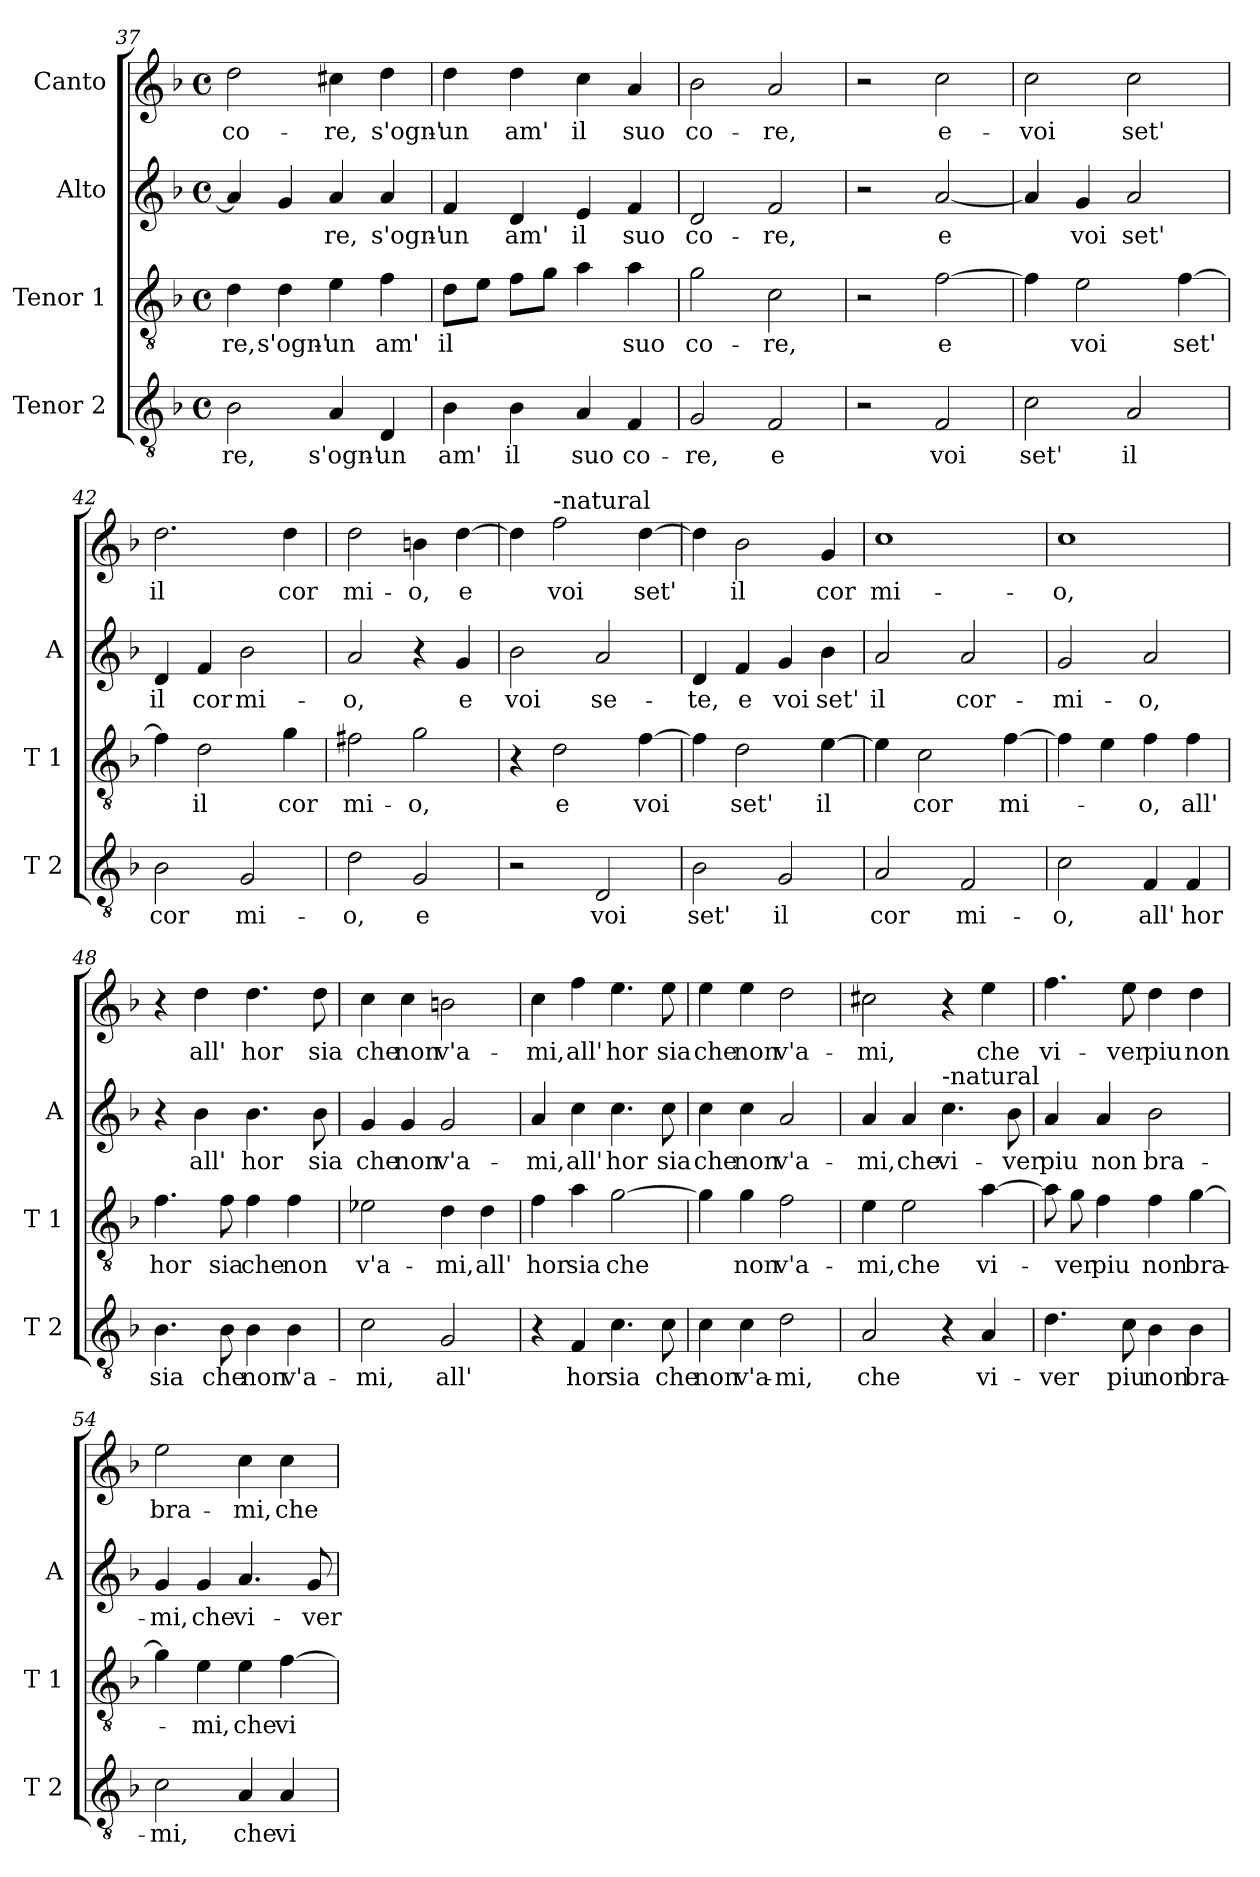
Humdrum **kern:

**kern	**text	**kern	**text	**kern	**text	**kern	**text
*part4	*part4	*part3	*part3	*part2	*part2	*part1	*part1
*staff4	*staff4	*staff3	*staff3	*staff2	*staff2	*staff1	*staff1
*I"Tenor 2	*	*I"Tenor 1	*	*I"Alto	*	*I"Canto	*
*I'T 2	*	*I'T 1	*	*I'A	*	*	*
*clefGv2	*	*clefGv2	*	*clefG2	*	*clefG2	*
*k[b-]	*	*k[b-]	*	*k[b-]	*	*k[b-]	*
*F:	*	*F:	*	*F:	*	*F:	*
*M4/4	*	*M4/4	*	*M4/4	*	*M4/4	*
*met(c)	*	*met(c)	*	*met(c)	*	*met(c)	*
=37	=37	=37	=37	=37	=37	=37	=37
!	!LO:LY:b	!	!LO:LY:b	!	!	!	!LO:LY:b
2B-\	-re,	4d\	-re,	4a/]	.	2dd\	co-
!	!	!	!LO:LY:b	!	!	!	!
.	.	4d\	s'ogn'-	4g/	.	.	.
!	!LO:LY:b	!	!LO:LY:b	!	!LO:LY:b	!	!LO:LY:b
4A/	s'ogn'-	4e\	-un	4a/	-re,	4cc#X\	-re,
!	!LO:LY:b	!	!LO:LY:b	!	!LO:LY:b	!	!LO:LY:b
4D/	-un	4f\	am'	4a/	s'ogn'-	4dd\	s'ogn'-
!!LO:PB:g=z
=38	=38	=38	=38	=38	=38	=38	=38
!	!LO:LY:b	!	!LO:LY:b	!	!LO:LY:b	!	!LO:LY:b
4B-\	am'	8d\L	il	4f/	-un	4dd\	-un
.	.	8e\J	.	.	.	.	.
!	!LO:LY:b	!	!	!	!LO:LY:b	!	!LO:LY:b
4B-\	il	8f\L	.	4d/	am'	4dd\	am'
.	.	8g\J	.	.	.	.	.
!	!LO:LY:b	!	!	!	!LO:LY:b	!	!LO:LY:b
4A/	suo	4a\	.	4e/	il	4cc\	il
!	!LO:LY:b	!	!LO:LY:b	!	!LO:LY:b	!	!LO:LY:b
4F/	co-	4a\	suo	4f/	suo	4a/	suo
=39	=39	=39	=39	=39	=39	=39	=39
!	!LO:LY:b	!	!LO:LY:b	!	!LO:LY:b	!	!LO:LY:b
2G/	-re,	2g\	co-	2d/	co-	2b-\	co-
!	!LO:LY:b	!	!LO:LY:b	!	!LO:LY:b	!	!LO:LY:b
2F/	e	2c\	-re,	2f/	-re,	2a/	-re,
=40	=40	=40	=40	=40	=40	=40	=40
2r	.	2r	.	2r	.	2r	.
!	!LO:LY:b	!	!LO:LY:b	!	!LO:LY:b	!	!LO:LY:b
2F/	voi	[2f\	e	[2a/	e	2cc\	e-
=41	=41	=41	=41	=41	=41	=41	=41
!	!LO:LY:b	!	!	!	!	!	!LO:LY:b
2c\	set'	4f\]	.	4a/]	.	2cc\	-voi
!	!	!	!LO:LY:b	!	!LO:LY:b	!	!
.	.	2e\	voi	4g/	voi	.	.
!	!LO:LY:b	!	!	!	!LO:LY:b	!	!LO:LY:b
2A/	il	.	.	2a/	set'	2cc\	set'
!	!	!	!LO:LY:b	!	!	!	!
.	.	[4f\	set'	.	.	.	.
=42	=42	=42	=42	=42	=42	=42	=42
!	!LO:LY:b	!	!	!	!LO:LY:b	!	!LO:LY:b
2B-\	cor	4f\]	.	4d/	il	2.dd\	il
!	!	!	!LO:LY:b	!	!LO:LY:b	!	!
.	.	2d\	il	4f/	cor	.	.
!	!LO:LY:b	!	!	!	!LO:LY:b	!	!
2G/	mi-	.	.	2b-\	mi-	.	.
!	!	!	!LO:LY:b	!	!	!	!LO:LY:b
.	.	4g\	cor	.	.	4dd\	cor
=43	=43	=43	=43	=43	=43	=43	=43
!	!LO:LY:b	!	!LO:LY:b	!	!LO:LY:b	!	!LO:LY:b
2d\	-o,	2f#X\	mi-	2a/	-o,	2dd\	mi-
!	!LO:LY:b	!	!LO:LY:b	!	!	!	!LO:LY:b
2G/	e	2g\	-o,	4r	.	4bn\	-o,
!	!	!	!	!	!LO:LY:b	!	!LO:LY:b
.	.	.	.	4g/	e	[4dd\	e
!!LO:LB:g=z
=44	=44	=44	=44	=44	=44	=44	=44
!	!	!	!	!	!LO:LY:b	!	!
2r	.	4r	.	2b-\	voi	4dd\]	.
!	!	!	!	!	!	!LO:TX:a:t=-natural	!
!	!	!	!LO:LY:b	!	!	!	!LO:LY:b
.	.	2d\	e	.	.	2ff\	voi
!	!LO:LY:b	!	!	!	!LO:LY:b	!	!
2D/	voi	.	.	2a/	se-	.	.
!	!	!	!LO:LY:b	!	!	!	!LO:LY:b
.	.	[4f\	voi	.	.	[4dd\	set'
=45	=45	=45	=45	=45	=45	=45	=45
!	!LO:LY:b	!	!	!	!LO:LY:b	!	!
2B-\	set'	4f\]	.	4d/	-te,	4dd\]	.
!	!	!	!LO:LY:b	!	!LO:LY:b	!	!LO:LY:b
.	.	2d\	set'	4f/	e	2b-\	il
!	!LO:LY:b	!	!	!	!LO:LY:b	!	!
2G/	il	.	.	4g/	voi	.	.
!	!	!	!LO:LY:b	!	!LO:LY:b	!	!LO:LY:b
.	.	[4e\	il	4b-\	set'	4g/	cor
=46	=46	=46	=46	=46	=46	=46	=46
!	!LO:LY:b	!	!	!	!LO:LY:b	!	!LO:LY:b
2A/	cor	4e\]	.	2a/	il	1cc	mi-
!	!	!	!LO:LY:b	!	!	!	!
.	.	2c\	cor	.	.	.	.
!	!LO:LY:b	!	!	!	!LO:LY:b	!	!
2F/	mi-	.	.	2a/	cor-	.	.
!	!	!	!LO:LY:b	!	!	!	!
.	.	[4f\	mi-	.	.	.	.
=47	=47	=47	=47	=47	=47	=47	=47
!	!LO:LY:b	!	!	!	!LO:LY:b	!	!LO:LY:b
2c\	-o,	4f\]	.	2g/	-mi-	1cc	-o,
.	.	4e\	.	.	.	.	.
!	!LO:LY:b	!	!LO:LY:b	!	!LO:LY:b	!	!
4F/	all'	4f\	-o,	2a/	-o,	.	.
!	!LO:LY:b	!	!LO:LY:b	!	!	!	!
4F/	hor	4f\	all'	.	.	.	.
=48	=48	=48	=48	=48	=48	=48	=48
!	!LO:LY:b	!	!LO:LY:b	!	!	!	!
4.B-\	sia	4.f\	hor	4r	.	4r	.
!	!	!	!	!	!LO:LY:b	!	!LO:LY:b
.	.	.	.	4b-\	all'	4dd\	all'
!	!LO:LY:b	!	!LO:LY:b	!	!	!	!
8B-\	che	8f\	sia	.	.	.	.
!	!LO:LY:b	!	!LO:LY:b	!	!LO:LY:b	!	!LO:LY:b
4B-\	non	4f\	che	4.b-\	hor	4.dd\	hor
!	!LO:LY:b	!	!LO:LY:b	!	!	!	!
4B-\	v'a-	4f\	non	.	.	.	.
!	!	!	!	!	!LO:LY:b	!	!LO:LY:b
.	.	.	.	8b-\	sia	8dd\	sia
=49	=49	=49	=49	=49	=49	=49	=49
!	!LO:LY:b	!	!LO:LY:b	!	!LO:LY:b	!	!LO:LY:b
2c\	-mi,	2e-X\	v'a-	4g/	che	4cc\	che
!	!	!	!	!	!LO:LY:b	!	!LO:LY:b
.	.	.	.	4g/	non	4cc\	non
!	!LO:LY:b	!	!LO:LY:b	!	!LO:LY:b	!	!LO:LY:b
2G/	all'	4d\	-mi,	2g/	v'a-	2bn\	v'a-
!	!	!	!LO:LY:b	!	!	!	!
.	.	4d\	all'	.	.	.	.
!!LO:LB:g=z
=50	=50	=50	=50	=50	=50	=50	=50
!	!	!	!LO:LY:b	!	!LO:LY:b	!	!LO:LY:b
4r	.	4f\	hor	4a/	-mi,	4cc\	-mi,
!	!LO:LY:b	!	!LO:LY:b	!	!LO:LY:b	!	!LO:LY:b
4F/	hor	4a\	sia	4cc\	all'	4ff\	all'
!	!LO:LY:b	!	!LO:LY:b	!	!LO:LY:b	!	!LO:LY:b
4.c\	sia	[2g\	che	4.cc\	hor	4.ee\	hor
!	!LO:LY:b	!	!	!	!LO:LY:b	!	!LO:LY:b
8c\	che	.	.	8cc\	sia	8ee\	sia
=51	=51	=51	=51	=51	=51	=51	=51
!	!LO:LY:b	!	!	!	!LO:LY:b	!	!LO:LY:b
4c\	non	4g\]	.	4cc\	che	4ee\	che
!	!LO:LY:b	!	!LO:LY:b	!	!LO:LY:b	!	!LO:LY:b
4c\	v'a-	4g\	non	4cc\	non	4ee\	non
!	!LO:LY:b	!	!LO:LY:b	!	!LO:LY:b	!	!LO:LY:b
2d\	-mi,	2f\	v'a-	2a/	v'a-	2dd\	v'a-
=52	=52	=52	=52	=52	=52	=52	=52
!	!LO:LY:b	!	!LO:LY:b	!	!LO:LY:b	!	!LO:LY:b
2A/	che	4e\	-mi,	4a/	-mi,	2cc#X\	-mi,
!	!	!	!LO:LY:b	!	!LO:LY:b	!	!
.	.	2e\	che	4a/	che	.	.
!	!	!	!	!LO:TX:a:t=-natural	!	!	!
!	!	!	!	!	!LO:LY:b	!	!
4r	.	.	.	4.cc\	vi-	4r	.
!	!LO:LY:b	!	!LO:LY:b	!	!	!	!LO:LY:b
4A/	vi-	[4a\	vi-	.	.	4ee\	che
!	!	!	!	!	!LO:LY:b	!	!
.	.	.	.	8b-\	-ver	.	.
=53	=53	=53	=53	=53	=53	=53	=53
!	!LO:LY:b	!	!	!	!LO:LY:b	!	!LO:LY:b
4.d\	-ver	8a\]	.	4a/	piu	4.ff\	vi-
!	!	!	!LO:LY:b	!	!	!	!
.	.	8g\	-ver	.	.	.	.
!	!	!	!LO:LY:b	!	!LO:LY:b	!	!
.	.	4f\	piu	4a/	non	.	.
!	!LO:LY:b	!	!	!	!	!	!LO:LY:b
8c\	piu	.	.	.	.	8ee\	-ver
!	!LO:LY:b	!	!LO:LY:b	!	!LO:LY:b	!	!LO:LY:b
4B-\	non	4f\	non	2b-\	bra-	4dd\	piu
!	!LO:LY:b	!	!LO:LY:b	!	!	!	!LO:LY:b
4B-\	bra-	[4g\	bra-	.	.	4dd\	non
=54	=54	=54	=54	=54	=54	=54	=54
!	!LO:LY:b	!	!	!	!LO:LY:b	!	!LO:LY:b
2c\	-mi,	4g\]	.	4g/	-mi,	2ee\	bra-
!	!	!	!LO:LY:b	!	!LO:LY:b	!	!
.	.	4e\	-mi,	4g/	che	.	.
!	!LO:LY:b	!	!LO:LY:b	!	!LO:LY:b	!	!LO:LY:b
4A/	che	4e\	che	4.a/	vi-	4cc\	-mi,
!	!LO:LY:b	!	!LO:LY:b	!	!	!	!LO:LY:b
4A/	vi-	[4f\	vi-	.	.	4cc\	che
!	!	!	!	!	!LO:LY:b	!	!
.	.	.	.	8g/	-ver	.	.
=	=	=	=	=	=	=	=
*-	*-	*-	*-	*-	*-	*-	*-
